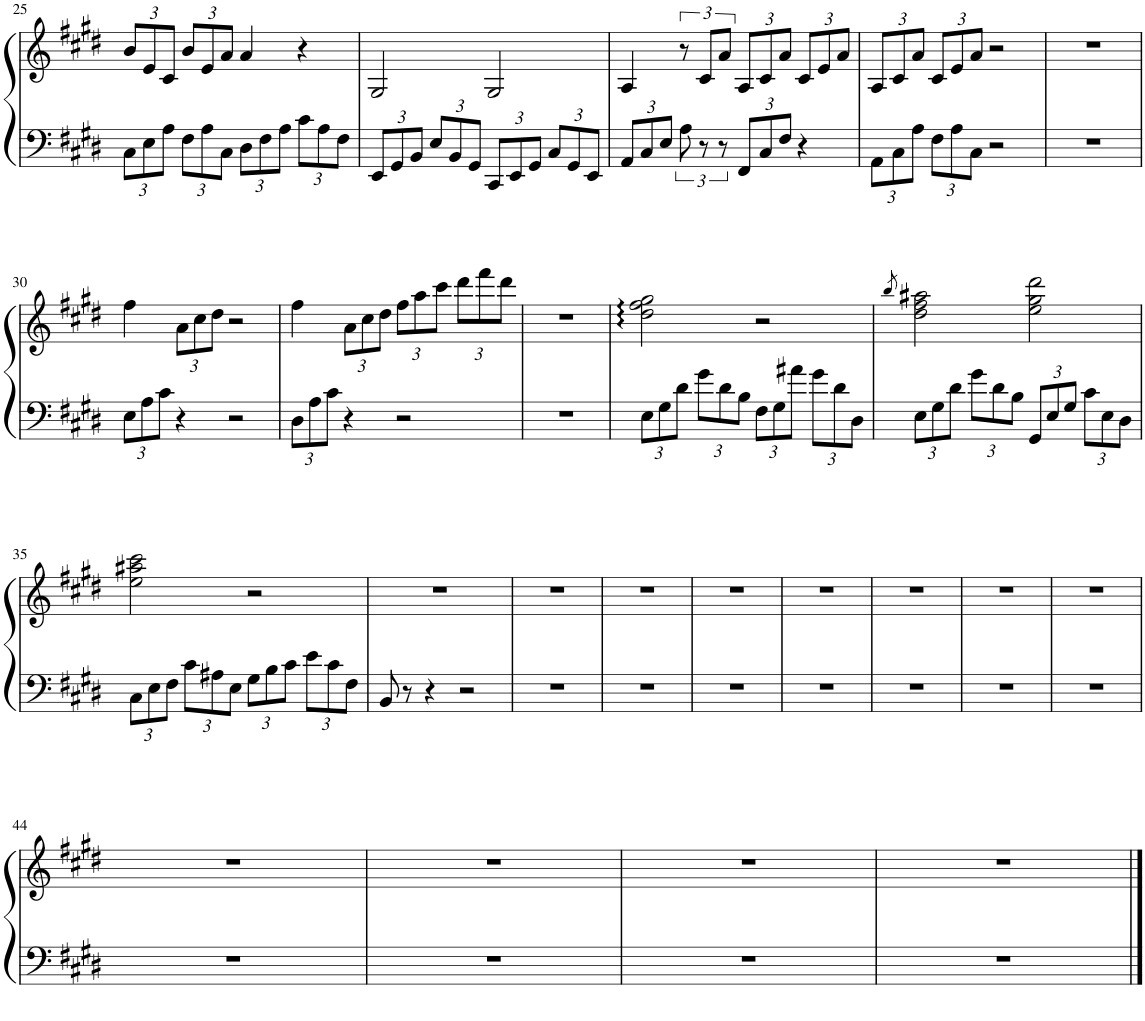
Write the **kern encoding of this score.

**kern	**kern
*part1	*part1
*staff2	*staff1
*I"Piano	*
*I'Pno.	*
!!LO:PB:g=z
*clefF4	*clefG2
*k[f#c#g#d#]	*k[f#c#g#d#]
*M4/4	*M4/4
*Xbrackettup	*Xbrackettup
=25	=25
12C#\L	12b/L
12E\	12e/
12A\J	12c#/J
12F#\L	12b/L
12A\	12e/
12C#\J	12a/J
12D#\L	4a/
12F#\	.
12A\J	.
12c#\L	4r
12A\	.
12F#\J	.
=26	=26
12EE/L	2G#/
12GG#/	.
12BB/J	.
12E/L	.
12BB/	.
12GG#/J	.
12CC#/L	2G#/
12EE/	.
12GG#/J	.
12C#/L	.
12GG#/	.
12EE/J	.
=27	=27
12AA/L	4A/
12C#/	.
12E/J	.
*brackettup	*brackettup
12A\	12r
12r	12c#/L
12r	12a/J
*Xbrackettup	*Xbrackettup
12FF#/L	12A/L
12C#/	12c#/
12F#/J	12a/J
4r	12c#/L
.	12e/
.	12a/J
=28	=28
12AA\L	12A/L
12C#\	12c#/
12A\J	12a/J
12F#\L	12c#/L
12A\	12e/
12C#\J	12a/J
2r	2r
=29	=29
1r	1r
!!LO:LB:g=z
=30	=30
12E\L	4ff#\
12A\	.
12c#\J	.
4r	12a\L
.	12cc#\
.	12dd#\J
2r	2r
=31	=31
12D#\L	4ff#\
12A\	.
12c#\J	.
4r	12a\L
.	12cc#\
.	12dd#\J
2r	12ff#\L
.	12aa\
.	12ccc#\J
.	12ddd#\L
.	12fff#\
.	12ddd#\J
=32	=32
1r	1r
=33	=33
12E\L	2dd#\: 2ff#\: 2gg#\:
12G#\	.
12d#\J	.
12g#\L	.
12d#\	.
12B\J	.
12F#\L	2r
12G#\	.
12a#X\J	.
12g#\L	.
12d#\	.
12D#\J	.
=34	=34
.	8qbb/
12E\L	2dd#\ 2ff#\ 2aa#X\
12G#\	.
12d#\J	.
12g#\L	.
12d#\	.
12B\J	.
12GG#/L	2ee\ 2gg#\ 2ddd#\
12E/	.
12G#/J	.
12c#\L	.
12E\	.
12D#\J	.
!!LO:LB:g=z
=35	=35
12C#\L	2ee\ 2aa#X\ 2ccc#\
12E\	.
12F#\J	.
12c#\L	.
12A#X\	.
12E\J	.
12G#\L	2r
12B\	.
12c#\J	.
12e\L	.
12c#\	.
12F#\J	.
=36	=36
8BB/	1r
8r	.
4r	.
2r	.
=37	=37
1r	1r
=38	=38
1r	1r
=39	=39
1r	1r
=40	=40
1r	1r
=41	=41
1r	1r
=42	=42
1r	1r
=43	=43
1r	1r
!!LO:LB:g=z
=44	=44
1r	1r
=45	=45
1r	1r
=46	=46
1r	1r
=47	=47
1r	1r
==	==
*-	*-
